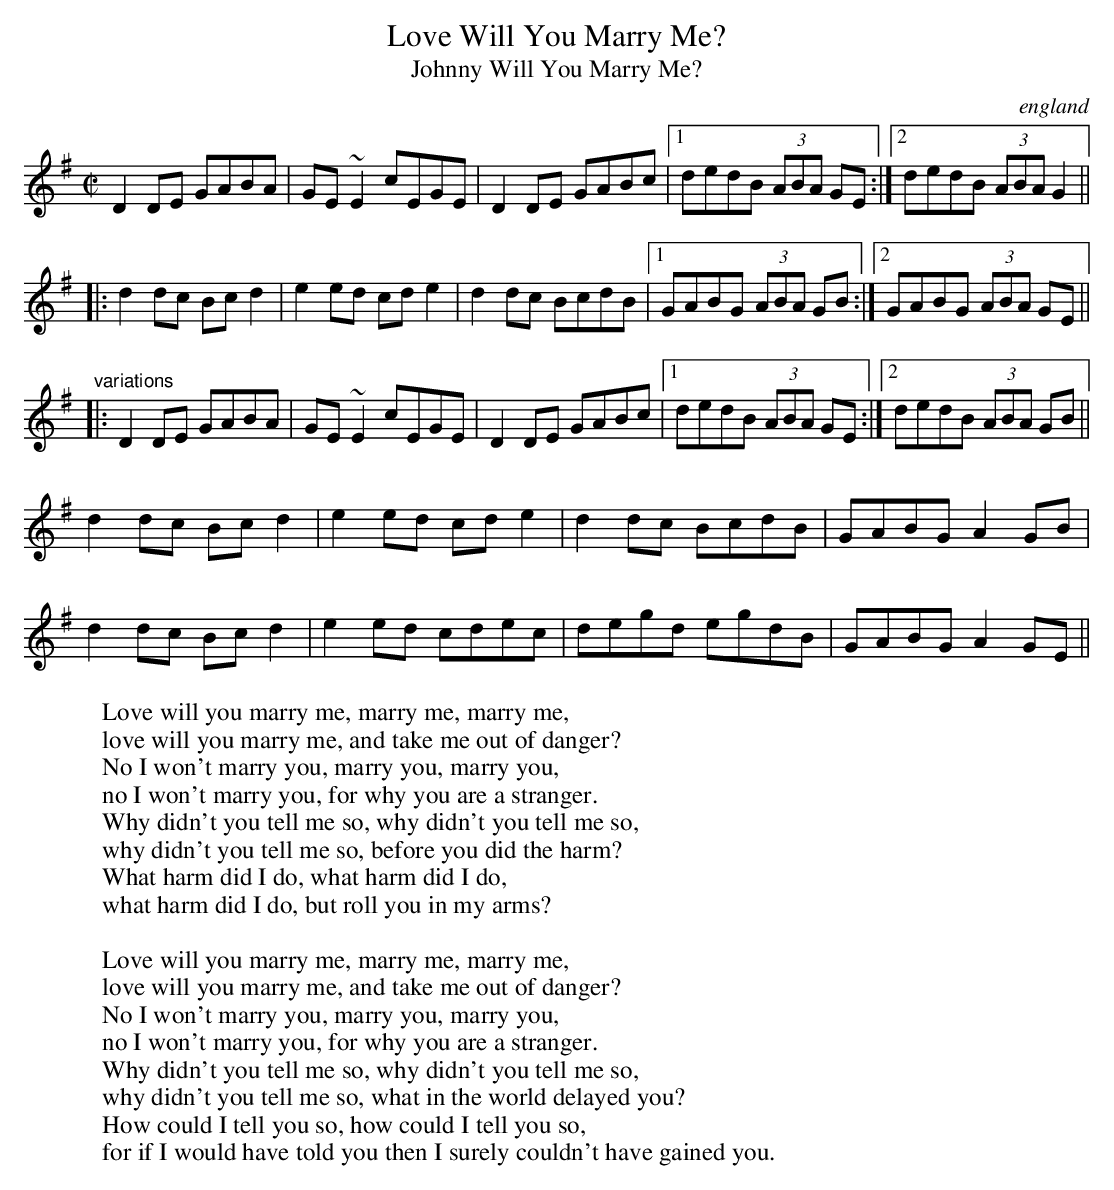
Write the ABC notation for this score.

X:1
T:Love Will You Marry Me?
T:Johnny Will You Marry Me?
O:england
M:C|
W:Love will you marry me, marry me, marry me,
W:love will you marry me, and take me out of danger?
W:No I won't marry you, marry you, marry you,
W:no I won't marry you, for why you are a stranger.
W:Why didn't you tell me so, why didn't you tell me so,
W:why didn't you tell me so, before you did the harm?
W:What harm did I do, what harm did I do,
W:what harm did I do, but roll you in my arms?
W:
W:Love will you marry me, marry me, marry me,
W:love will you marry me, and take me out of danger?
W:No I won't marry you, marry you, marry you,
W:no I won't marry you, for why you are a stranger.
W:Why didn't you tell me so, why didn't you tell me so,
W:why didn't you tell me so, what in the world delayed you?
W:How could I tell you so, how could I tell you so,
W:for if I would have told you then I surely couldn't have gained you.
K:G
D2DE GABA|GE~E2 cEGE|D2DE GABc|1 dedB (3ABA GE:|2 dedB (3ABA G2||
|:d2dc Bcd2|e2ed cde2|d2dc BcdB|1 GABG (3ABA GB:|2 GABG (3ABA GE||
"variations"
|:D2DE GABA|GE~E2 cEGE|D2DE GABc|1 dedB (3ABA GE:|2 dedB (3ABA GB||
d2dc Bcd2|e2ed cde2|d2dc BcdB|GABG A2GB|
d2dc Bcd2|e2ed cdec|degd egdB|GABG A2GE||
